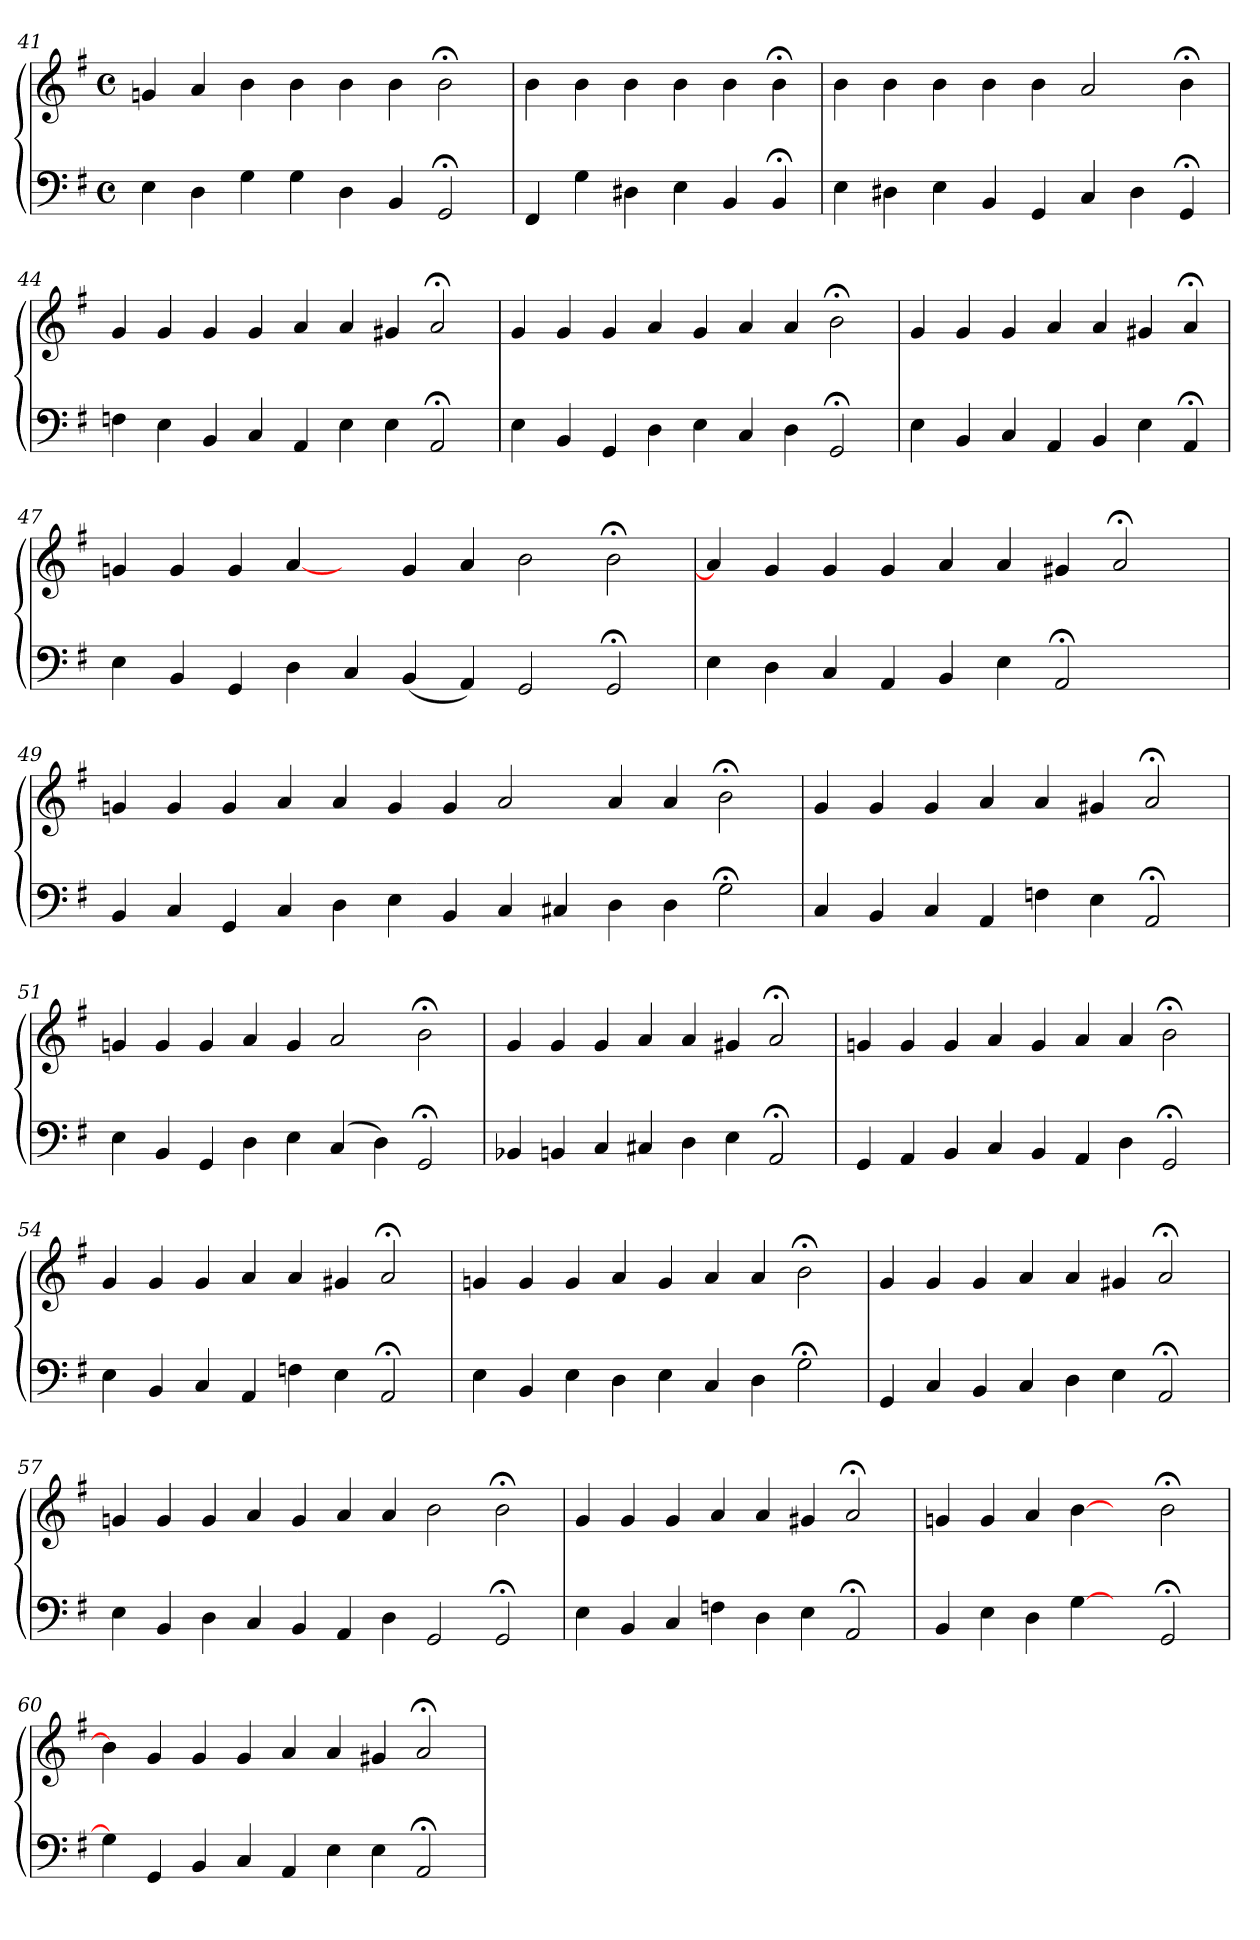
**kern	**kern
*part1	*part1
*staff2	*staff1
*clefF4	*clefG2
*k[f#]	*k[f#]
*M4/4	*M4/4
*met(c)	*met(c)
=41	=41
4E	4gn
4D	4a
4G	4b
4G	4b
4D	4b
4BB	4b
2GG;<	2b;<
=42	=42
4FF#	4b
4G	4b
4D#X	4b
4E	4b
4BB	4b
4BB;<	4b;<
!!LO:LB:g=z
=43	=43
4E	4b
4D#X	4b
4E	4b
4BB	4b
4GG	4b
4C	2a
4D#	.
4GG;<	4b;<
=44	=44
4Fn	4g
4E	4g
4BB	4g
4C	4g
4AA	4a
4E	4a
4E	4g#X
2AA;<	2a;<
=45	=45
4E	4g
4BB	4g
4GG	4g
4D	4a
4E	4g
4C	4a
4D	4a
2GG;<	2b;<
=46	=46
4E	4g
4BB	4g
4C	4g
4AA	4a
4BB	4a
4E	4g#X
4AA;<	4a;<
!!LO:LB:g=z
=47	=47
4E	4gn
4BB	4g
4GG	4g
4D	[4a
4C	4ryy
(4BB	4g
4AA)	4a
2GG	2b
2GG;<	2b;<
=48	=48
4E	4a]
4D	4g
4C	4g
4AA	4g
4BB	4a
4E	4a
2AA;<	4g#X
.	2a;<
4ryy	.
=49	=49
4BB	4gn
4C	4g
4GG	4g
4C	4a
4D	4a
4E	4g
4BB	4g
4C	2a
4C#X	.
4D	4a
4D	4a
2G;<	2b;<
=50	=50
4C	4g
4BB	4g
4C	4g
4AA	4a
4Fn	4a
4E	4g#X
2AA;<	2a;<
!!LO:LB:g=z
=51	=51
4E	4gn
4BB	4g
4GG	4g
4D	4a
4E	4g
(4C	2a
4D)	.
2GG;<	2b;<
=52	=52
4BB-X	4g
4BBn	4g
4C	4g
4C#X	4a
4D	4a
4E	4g#X
2AA;<	2a;<
=53	=53
4GG	4gn
4AA	4g
4BB	4g
4C	4a
4BB	4g
4AA	4a
4D	4a
2GG;<	2b;<
=54	=54
4E	4g
4BB	4g
4C	4g
4AA	4a
4Fn	4a
4E	4g#X
2AA;<	2a;<
!!LO:LB:g=z
=55	=55
4E	4gn
4BB	4g
4E	4g
4D	4a
4E	4g
4C	4a
4D	4a
2G;<	2b;<
=56	=56
4GG	4g
4C	4g
4BB	4g
4C	4a
4D	4a
4E	4g#X
2AA;<	2a;<
=57	=57
4E	4gn
4BB	4g
4D	4g
4C	4a
4BB	4g
4AA	4a
4D	4a
2GG	2b
2GG;<	2b;<
=58	=58
4E	4g
4BB	4g
4C	4g
4Fn	4a
4D	4a
4E	4g#X
2AA;<	2a;<
!!LO:LB:g=z
=59	=59
4BB	4gn
4E	4g
4D	4a
[4G	[4b
4ryy	4ryy
2GG;<	2b;<
=60	=60
4G]	4b]
4GG	4g
4BB	4g
4C	4g
4AA	4a
4E	4a
4E	4g#X
2AA;<	2a;<
=	=
*-	*-
